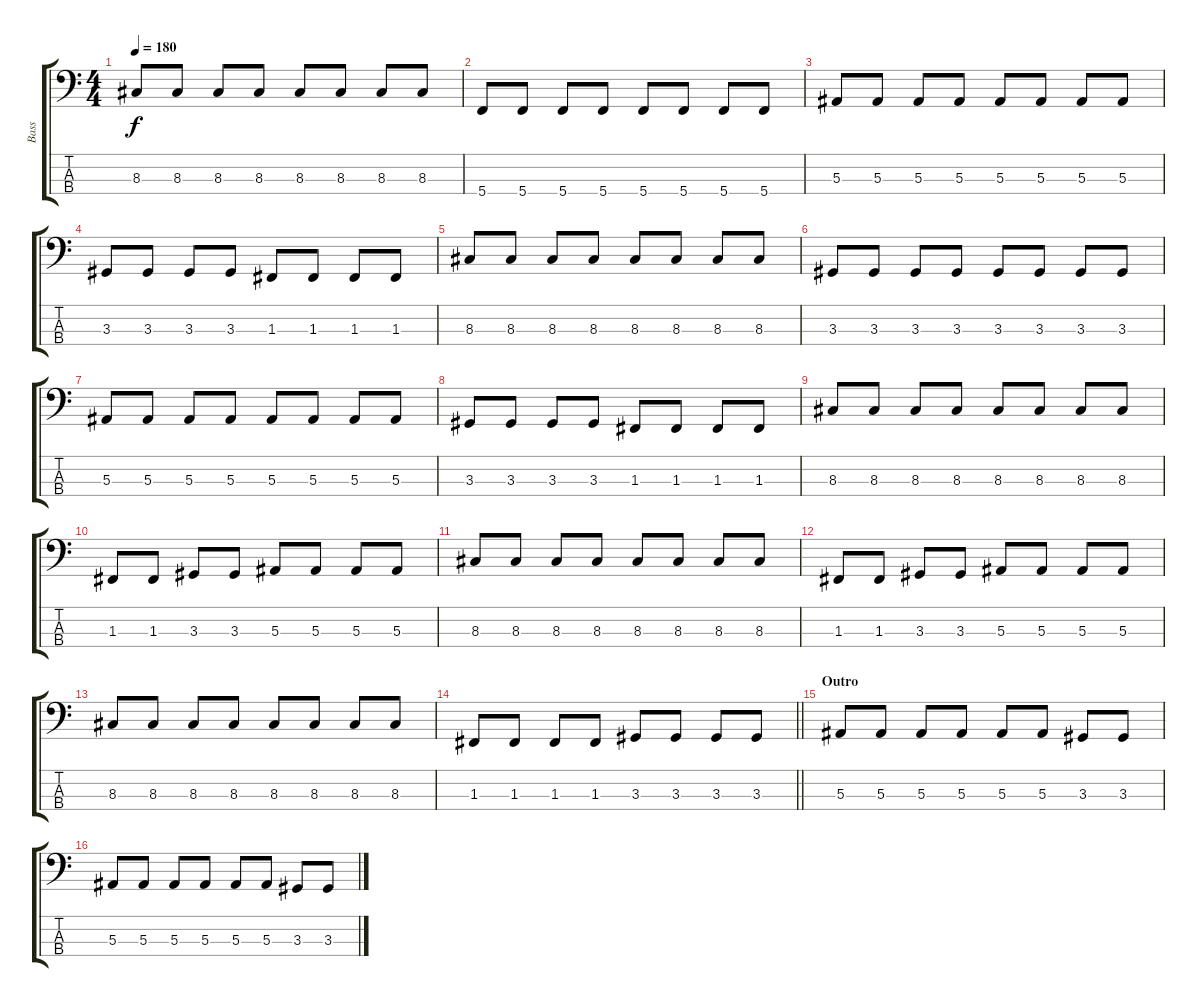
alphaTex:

\track ("Bass" "Bass") {instrument electricbasspick}
\staff {score tabs}
\tuning (Eb2 Bb1 F1 C1) {hide}
\ts (4 4)
\tempo 180
\clef f4
\ks c
8.3.8{dy f} 8.3.8 8.3.8 8.3.8 8.3.8 8.3.8 8.3.8 8.3.8 |
5.4.8 5.4.8 5.4.8 5.4.8 5.4.8 5.4.8 5.4.8 5.4.8 |
5.3.8 5.3.8 5.3.8 5.3.8 5.3.8 5.3.8 5.3.8 5.3.8 |
3.3.8 3.3.8 3.3.8 3.3.8 1.3.8 1.3.8 1.3.8 1.3.8 |
8.3.8 8.3.8 8.3.8 8.3.8 8.3.8 8.3.8 8.3.8 8.3.8 |
3.3.8 3.3.8 3.3.8 3.3.8 3.3.8 3.3.8 3.3.8 3.3.8 |
5.3.8 5.3.8 5.3.8 5.3.8 5.3.8 5.3.8 5.3.8 5.3.8 |
3.3.8 3.3.8 3.3.8 3.3.8 1.3.8 1.3.8 1.3.8 1.3.8 |
8.3.8 8.3.8 8.3.8 8.3.8 8.3.8 8.3.8 8.3.8 8.3.8 |
1.3.8 1.3.8 3.3.8 3.3.8 5.3.8 5.3.8 5.3.8 5.3.8 |
8.3.8 8.3.8 8.3.8 8.3.8 8.3.8 8.3.8 8.3.8 8.3.8 |
1.3.8 1.3.8 3.3.8 3.3.8 5.3.8 5.3.8 5.3.8 5.3.8 |
8.3.8 8.3.8 8.3.8 8.3.8 8.3.8 8.3.8 8.3.8 8.3.8 |
\barLineRight lightlight
1.3.8 1.3.8 1.3.8 1.3.8 3.3.8 3.3.8 3.3.8 3.3.8 |
\section ("" "Outro")
5.3.8 5.3.8 5.3.8 5.3.8 5.3.8 5.3.8 3.3.8 3.3.8 |
5.3.8 5.3.8 5.3.8 5.3.8 5.3.8 5.3.8 3.3.8 3.3.8
